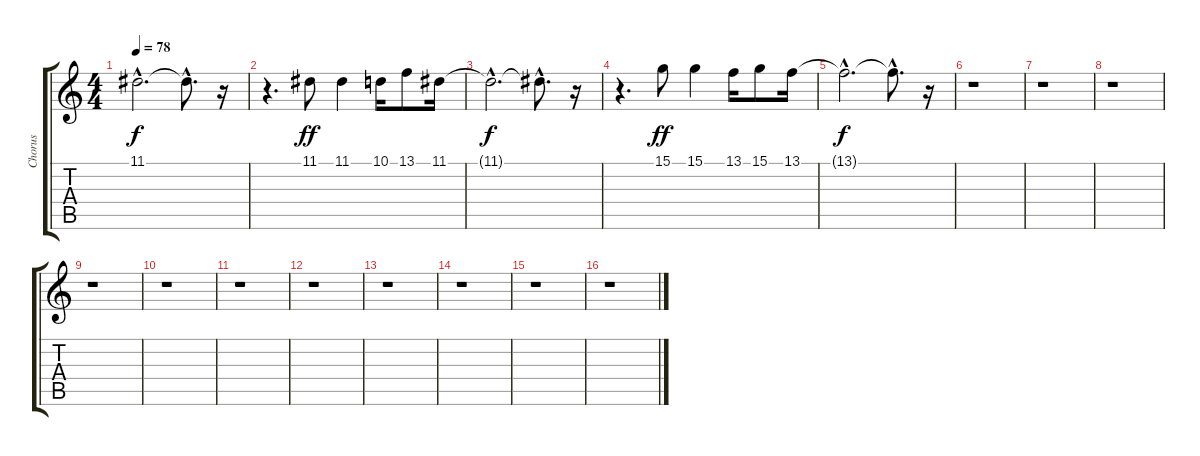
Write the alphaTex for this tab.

\track ("Chorus" "Chorus") {instrument trumpet}
\staff {score tabs}
\tuning (E4 B3 G3 D3 A2 E2) {hide}
\ts (4 4)
\tempo 78
\clef g2
\ks c
11.1{hac t}.2{d dy f} 11.1{hac t}.8{d} r.16 |
r.4{d} 11.1.8{dy ff} 11.1.4 10.1.16 13.1.8 11.1.16 |
11.1{hac t}.2{d dy f} 11.1{hac t}.8{d} r.16 |
r.4{d} 15.1.8{dy ff} 15.1.4 13.1.16 15.1.8 13.1.16 |
13.1{hac t}.2{d dy f} 13.1{hac t}.8{d} r.16 |
r.1 |
r.1 |
r.1 |
r.1 |
r.1 |
r.1 |
r.1 |
r.1 |
r.1 |
r.1 |
r.1
